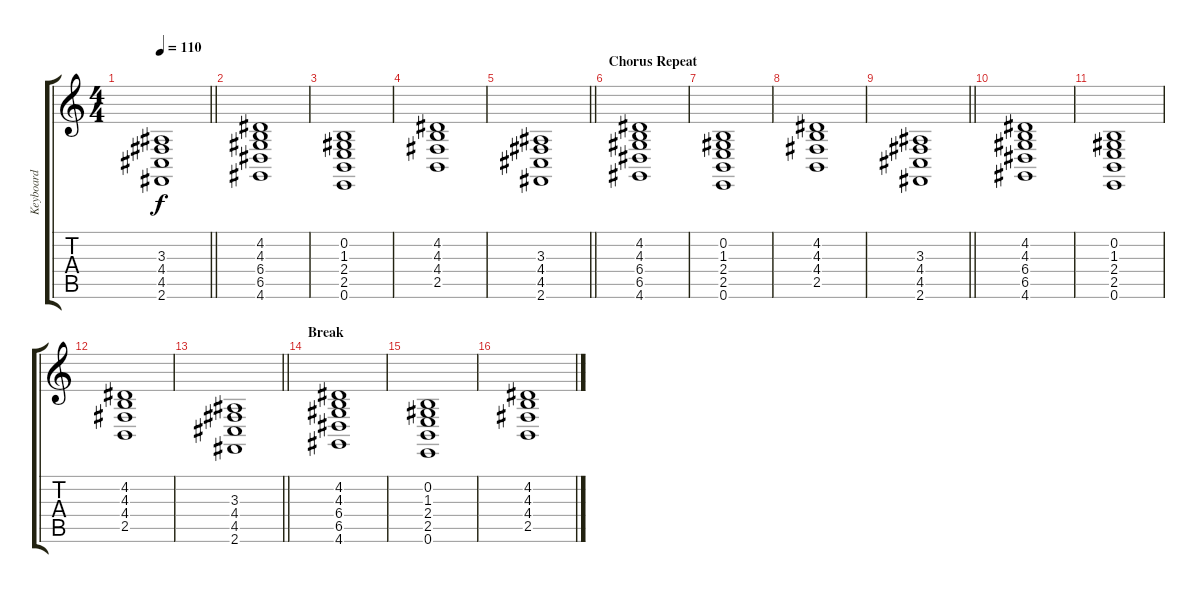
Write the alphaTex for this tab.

\track ("Keyboard" "Keyboard") {instrument synthstrings2}
\staff {score tabs}
\tuning (E4 B3 G3 D3 A2 E2) {hide}
\ts (4 4)
\tempo 110
\clef g2
\barLineRight lightlight
\ks c
(3.3 4.4 4.5 2.6).1{dy f} |
(4.2 4.3 6.4 6.5 4.6).1 |
(0.2 1.3 2.4 2.5 0.6).1 |
(4.2 4.3 4.4 2.5).1 |
\barLineRight lightlight
(3.3 4.4 4.5 2.6).1 |
\section ("" "Chorus Repeat")
(4.2 4.3 6.4 6.5 4.6).1 |
(0.2 1.3 2.4 2.5 0.6).1 |
(4.2 4.3 4.4 2.5).1 |
\barLineRight lightlight
(3.3 4.4 4.5 2.6).1 |
(4.2 4.3 6.4 6.5 4.6).1 |
(0.2 1.3 2.4 2.5 0.6).1 |
(4.2 4.3 4.4 2.5).1 |
\barLineRight lightlight
(3.3 4.4 4.5 2.6).1 |
\section ("" "Break")
(4.2 4.3 6.4 6.5 4.6).1 |
(0.2 1.3 2.4 2.5 0.6).1 |
(4.2 4.3 4.4 2.5).1
